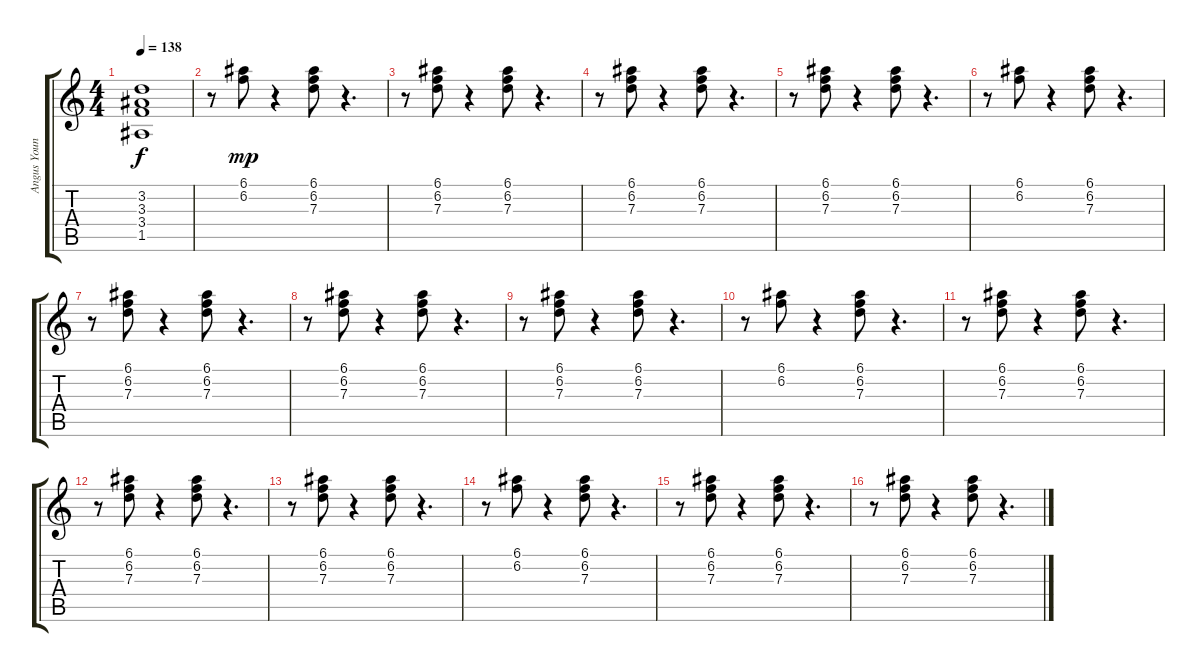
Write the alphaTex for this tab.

\track ("Angus Young" "Angus Youn") {instrument distortionguitar}
\staff {score tabs}
\tuning (E4 B3 G3 D3 A2 E2) {hide}
\ts (4 4)
\tempo 138
\clef g2
\ks c
(3.2{t} 3.3{t} 3.4{t} 1.5{t}).1{dy f} |
r.8 (6.1 6.2).8{dy mp} r.4 (6.1 6.2 7.3).8 r.4{d} |
r.8 (6.1 6.2 7.3).8 r.4 (6.1 6.2 7.3).8 r.4{d} |
r.8 (6.1 6.2 7.3).8 r.4 (6.1 6.2 7.3).8 r.4{d} |
r.8 (6.1 6.2 7.3).8 r.4 (6.1 6.2 7.3).8 r.4{d} |
r.8 (6.1 6.2).8 r.4 (6.1 6.2 7.3).8 r.4{d} |
r.8 (6.1 6.2 7.3).8 r.4 (6.1 6.2 7.3).8 r.4{d} |
r.8 (6.1 6.2 7.3).8 r.4 (6.1 6.2 7.3).8 r.4{d} |
r.8 (6.1 6.2 7.3).8 r.4 (6.1 6.2 7.3).8 r.4{d} |
r.8 (6.1 6.2).8 r.4 (6.1 6.2 7.3).8 r.4{d} |
r.8 (6.1 6.2 7.3).8 r.4 (6.1 6.2 7.3).8 r.4{d} |
r.8 (6.1 6.2 7.3).8 r.4 (6.1 6.2 7.3).8 r.4{d} |
r.8 (6.1 6.2 7.3).8 r.4 (6.1 6.2 7.3).8 r.4{d} |
r.8 (6.1 6.2).8 r.4 (6.1 6.2 7.3).8 r.4{d} |
r.8 (6.1 6.2 7.3).8 r.4 (6.1 6.2 7.3).8 r.4{d} |
r.8 (6.1 6.2 7.3).8 r.4 (6.1 6.2 7.3).8 r.4{d}
